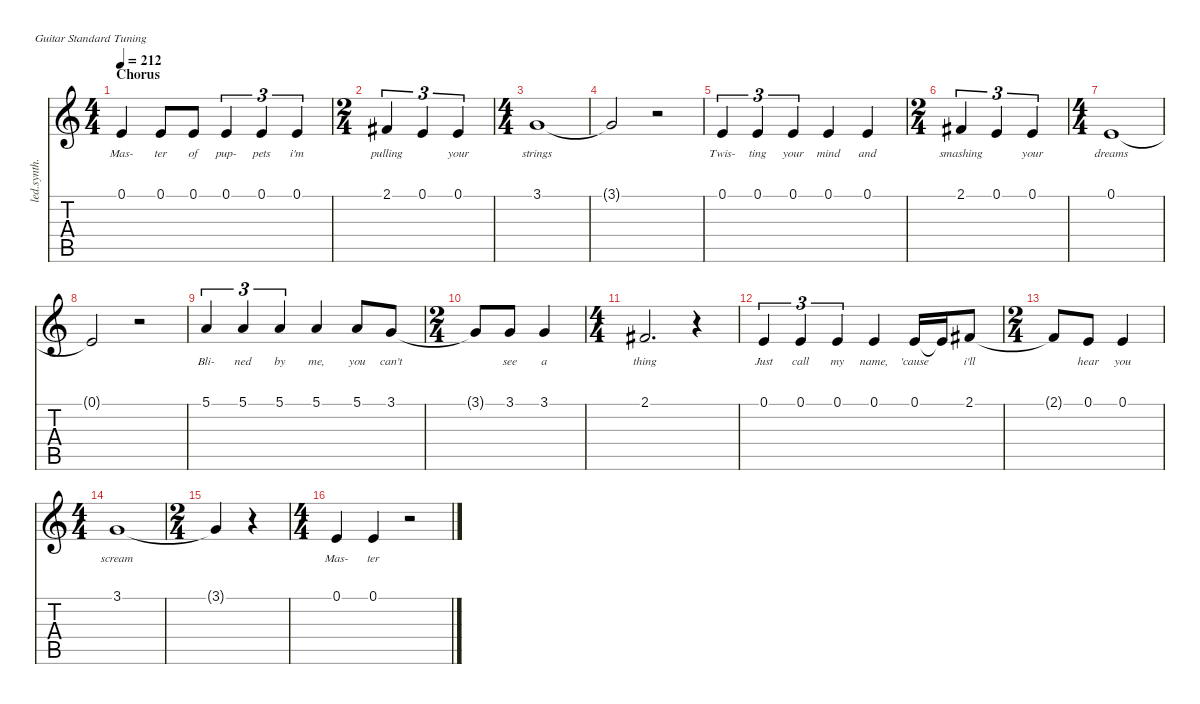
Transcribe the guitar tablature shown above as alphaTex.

\defaultSystemsLayout 4
\hideDynamics
\bracketExtendMode nobrackets
\track ("James - Vocals" "led.synth.") {instrument lead6voice}
\staff {score tabs}
\tuning (E4 B3 G3 D3 A2 E2)
\ts (4 4)
\section ("" "Chorus")
\tempo 212
\clef g2
\ks c
0.1.4{lyrics (0 "Mas-") lyrics (1 "") lyrics (2 "") lyrics (3 "") lyrics (4 "") dy fff} 0.1.8{lyrics (0 "ter") lyrics (1 "") lyrics (2 "") lyrics (3 "") lyrics (4 "")} 0.1.8{lyrics (0 "of") lyrics (1 "") lyrics (2 "") lyrics (3 "") lyrics (4 "")} 0.1.4{tu (3 2) lyrics (0 "pup-") lyrics (1 "") lyrics (2 "") lyrics (3 "") lyrics (4 "")} 0.1.4{tu (3 2) lyrics (0 "pets") lyrics (1 "") lyrics (2 "") lyrics (3 "") lyrics (4 "")} 0.1.4{tu (3 2) lyrics (0 "i'm") lyrics (1 "") lyrics (2 "") lyrics (3 "") lyrics (4 "")} |
\ts (2 4)
\beaming (8 2 2)
2.1{acc #}.4{tu (3 2) lyrics (0 "pulling") lyrics (1 "") lyrics (2 "") lyrics (3 "") lyrics (4 "")} 0.1.4{tu (3 2) lyrics (0 " ") lyrics (1 "") lyrics (2 "") lyrics (3 "") lyrics (4 "")} 0.1.4{tu (3 2) lyrics (0 "your") lyrics (1 "") lyrics (2 "") lyrics (3 "") lyrics (4 "")} |
\ts (4 4)
\beaming (8 2 2 2 2)
3.1.1{lyrics (0 "strings") lyrics (1 "") lyrics (2 "") lyrics (3 "") lyrics (4 "")} |
3.1{t}.2{dy f} r.2 |
0.1.4{tu (3 2) lyrics (0 "Twis-") lyrics (1 "") lyrics (2 "") lyrics (3 "") lyrics (4 "")} 0.1.4{tu (3 2) lyrics (0 "ting") lyrics (1 "") lyrics (2 "") lyrics (3 "") lyrics (4 "") dy fff} 0.1.4{tu (3 2) lyrics (0 "your") lyrics (1 "") lyrics (2 "") lyrics (3 "") lyrics (4 "")} 0.1.4{lyrics (0 "mind") lyrics (1 "") lyrics (2 "") lyrics (3 "") lyrics (4 "")} 0.1.4{lyrics (0 "and") lyrics (1 "") lyrics (2 "") lyrics (3 "") lyrics (4 "")} |
\ts (2 4)
\beaming (8 2 2)
2.1{acc #}.4{tu (3 2) lyrics (0 "smashing") lyrics (1 "") lyrics (2 "") lyrics (3 "") lyrics (4 "") dy f} 0.1.4{tu (3 2) lyrics (0 " ") lyrics (1 "") lyrics (2 "") lyrics (3 "") lyrics (4 "") dy fff} 0.1.4{tu (3 2) lyrics (0 "your") lyrics (1 "") lyrics (2 "") lyrics (3 "") lyrics (4 "")} |
\ts (4 4)
\beaming (8 2 2 2 2)
0.1.1{lyrics (0 "dreams") lyrics (1 "") lyrics (2 "") lyrics (3 "") lyrics (4 "")} |
0.1{t}.2{dy f} r.2 |
5.1.4{tu (3 2) lyrics (0 "Bli-") lyrics (1 "") lyrics (2 "") lyrics (3 "") lyrics (4 "")} 5.1.4{tu (3 2) lyrics (0 "ned") lyrics (1 "") lyrics (2 "") lyrics (3 "") lyrics (4 "") dy fff} 5.1.4{tu (3 2) lyrics (0 "by") lyrics (1 "") lyrics (2 "") lyrics (3 "") lyrics (4 "")} 5.1.4{lyrics (0 "me,") lyrics (1 "") lyrics (2 "") lyrics (3 "") lyrics (4 "")} 5.1.8{lyrics (0 "you") lyrics (1 "") lyrics (2 "") lyrics (3 "") lyrics (4 "")} 3.1.8{lyrics (0 "can't") lyrics (1 "") lyrics (2 "") lyrics (3 "") lyrics (4 "")} |
\ts (2 4)
\beaming (8 2 2)
3.1{t}.8{dy f} 3.1.8{lyrics (0 "see") lyrics (1 "") lyrics (2 "") lyrics (3 "") lyrics (4 "") dy fff} 3.1.4{lyrics (0 "a") lyrics (1 "") lyrics (2 "") lyrics (3 "") lyrics (4 "")} |
\ts (4 4)
\beaming (8 2 2 2 2)
2.1{acc #}.2{d lyrics (0 "thing") lyrics (1 "") lyrics (2 "") lyrics (3 "") lyrics (4 "")} r.4 |
0.1.4{tu (3 2) lyrics (0 "Just") lyrics (1 "") lyrics (2 "") lyrics (3 "") lyrics (4 "")} 0.1.4{tu (3 2) lyrics (0 "call") lyrics (1 "") lyrics (2 "") lyrics (3 "") lyrics (4 "")} 0.1.4{tu (3 2) lyrics (0 "my") lyrics (1 "") lyrics (2 "") lyrics (3 "") lyrics (4 "")} 0.1.4{lyrics (0 "name,") lyrics (1 "") lyrics (2 "") lyrics (3 "") lyrics (4 "")} 0.1.16{lyrics (0 "'cause") lyrics (1 "") lyrics (2 "") lyrics (3 "") lyrics (4 "")} 0.1{t}.16{dy f} 2.1{acc #}.8{lyrics (0 "i'll") lyrics (1 "") lyrics (2 "") lyrics (3 "") lyrics (4 "") dy fff} |
\ts (2 4)
\beaming (8 2 2)
2.1{t acc #}.8{dy f} 0.1.8{lyrics (0 "hear") lyrics (1 "") lyrics (2 "") lyrics (3 "") lyrics (4 "") dy fff} 0.1.4{lyrics (0 "you") lyrics (1 "") lyrics (2 "") lyrics (3 "") lyrics (4 "")} |
\ts (4 4)
\beaming (8 2 2 2 2)
3.1.1{lyrics (0 "scream") lyrics (1 "") lyrics (2 "") lyrics (3 "") lyrics (4 "")} |
\ts (2 4)
\beaming (8 2 2)
3.1{t}.4{dy f} r.4 |
\ts (4 4)
\beaming (8 2 2 2 2)
0.1.4{lyrics (0 "Mas-") lyrics (1 "") lyrics (2 "") lyrics (3 "") lyrics (4 "") dy fff} 0.1.4{lyrics (0 "ter") lyrics (1 "") lyrics (2 "") lyrics (3 "") lyrics (4 "")} r.2
